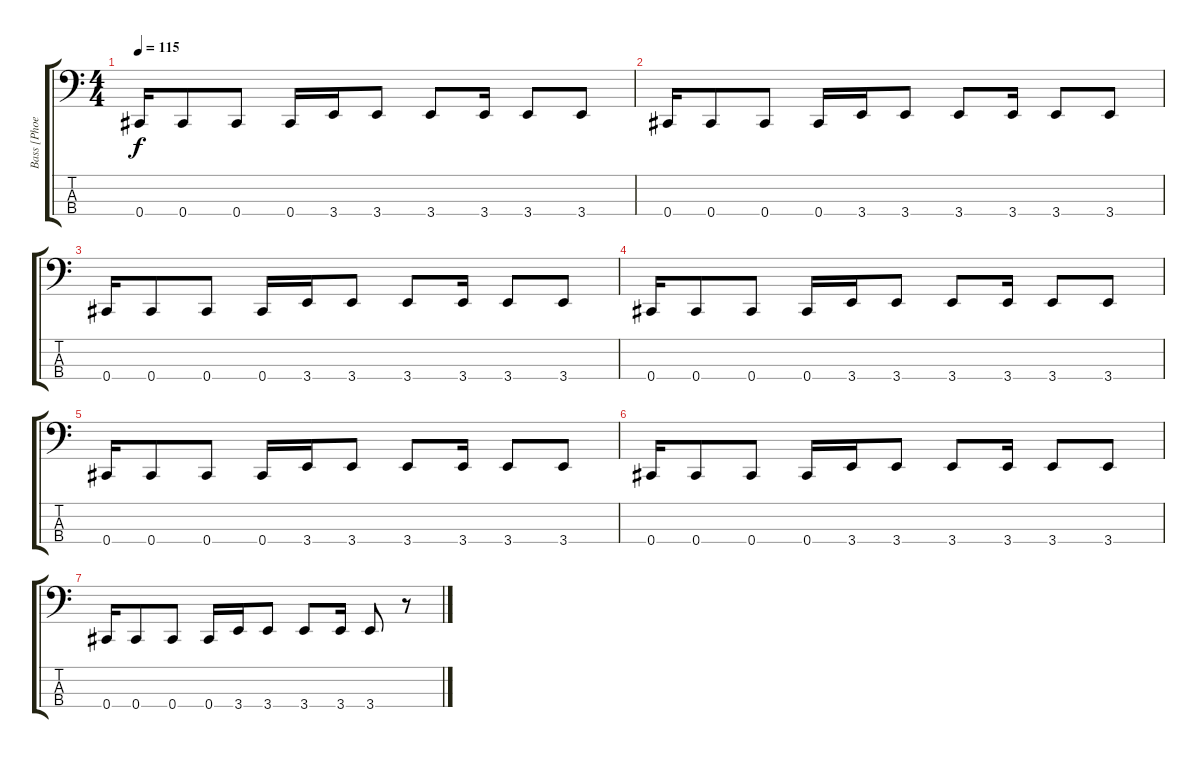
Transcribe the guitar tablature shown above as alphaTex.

\track ("Bass [Phoenix]" "Bass [Phoe") {instrument electricbassfinger}
\staff {score tabs}
\tuning (Gb2 Db2 Ab1 Db1) {hide}
\ts (4 4)
\tempo 115
\clef f4
\ks c
0.4.16{dy f} 0.4.8 0.4.8 0.4.16 3.4.16 3.4.8 3.4.8 3.4.16 3.4.8 3.4.8 |
0.4.16 0.4.8 0.4.8 0.4.16 3.4.16 3.4.8 3.4.8 3.4.16 3.4.8 3.4.8 |
0.4.16 0.4.8 0.4.8 0.4.16 3.4.16 3.4.8 3.4.8 3.4.16 3.4.8 3.4.8 |
0.4.16 0.4.8 0.4.8 0.4.16 3.4.16 3.4.8 3.4.8 3.4.16 3.4.8 3.4.8 |
0.4.16 0.4.8 0.4.8 0.4.16 3.4.16 3.4.8 3.4.8 3.4.16 3.4.8 3.4.8 |
0.4.16 0.4.8 0.4.8 0.4.16 3.4.16 3.4.8 3.4.8 3.4.16 3.4.8 3.4.8 |
0.4.16 0.4.8 0.4.8 0.4.16 3.4.16 3.4.8 3.4.8 3.4.16 3.4.8 r.8
